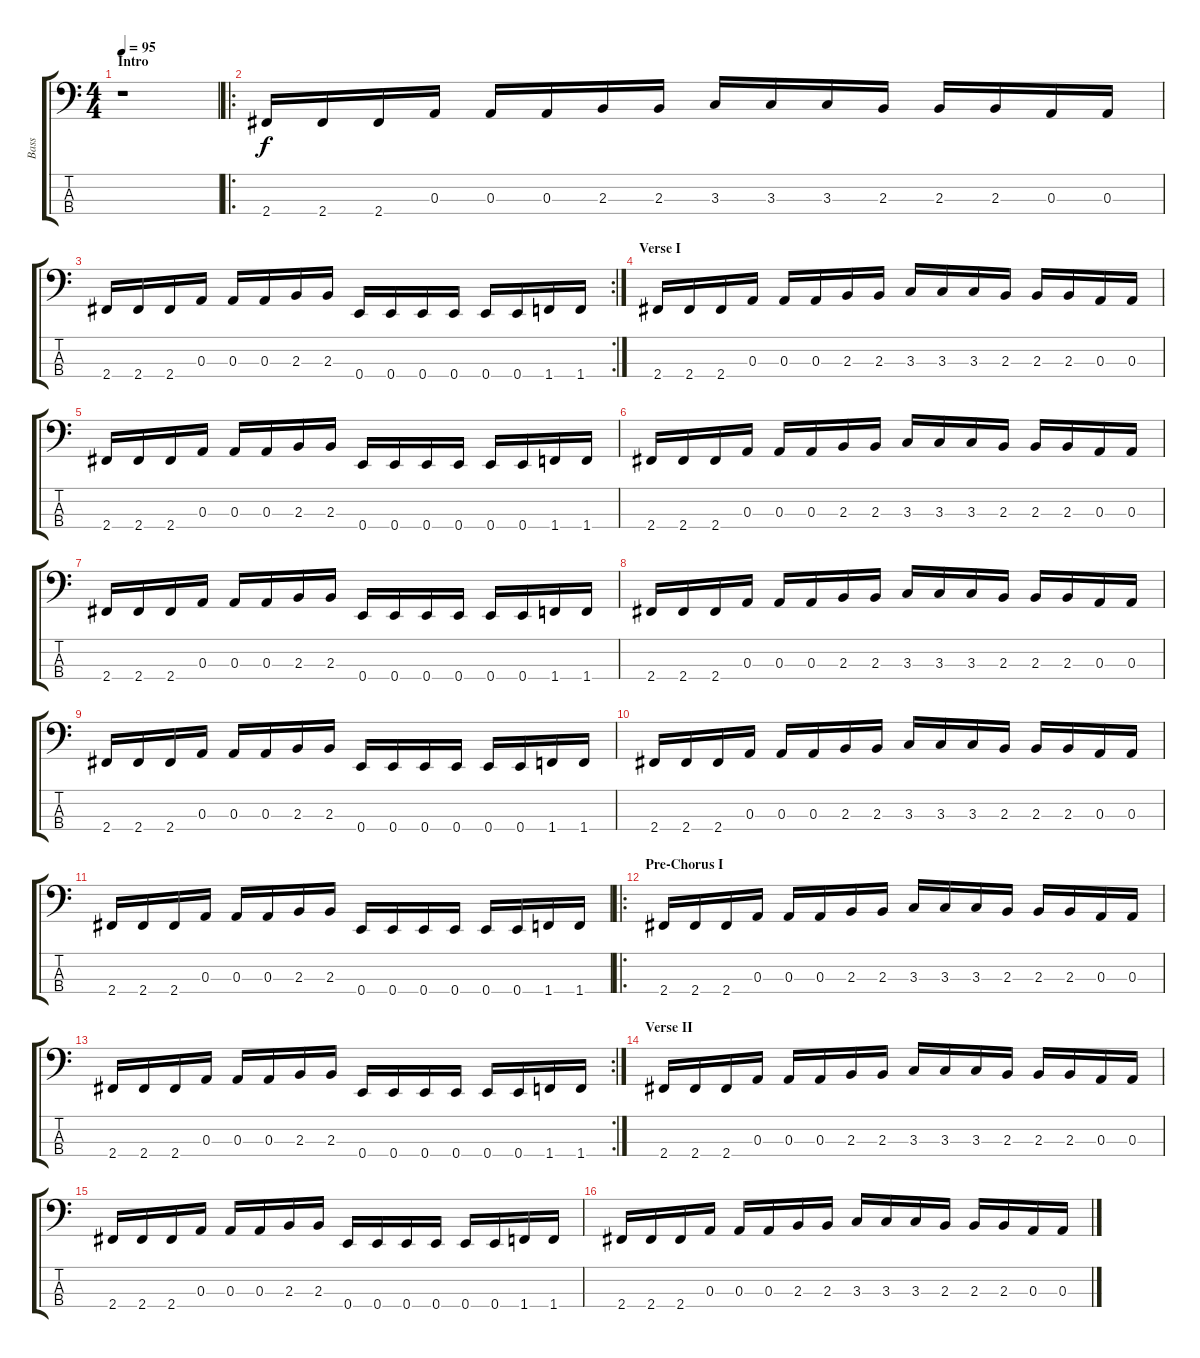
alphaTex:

\track ("Bass" "Bass") {instrument electricbasspick}
\staff {score tabs}
\tuning (G2 D2 A1 E1) {hide}
\ts (4 4)
\section ("" "Intro")
\tempo 95
\clef f4
\ks c
r.1{dy f instrument electricbasspick} |
\ro
2.4.16 2.4.16 2.4.16 0.3.16 0.3.16 0.3.16 2.3.16 2.3.16 3.3.16 3.3.16 3.3.16 2.3.16 2.3.16 2.3.16 0.3.16 0.3.16 |
\rc 2
2.4.16 2.4.16 2.4.16 0.3.16 0.3.16 0.3.16 2.3.16 2.3.16 0.4.16 0.4.16 0.4.16 0.4.16 0.4.16 0.4.16 1.4.16 1.4.16 |
\section ("" "Verse I")
2.4.16 2.4.16 2.4.16 0.3.16 0.3.16 0.3.16 2.3.16 2.3.16 3.3.16 3.3.16 3.3.16 2.3.16 2.3.16 2.3.16 0.3.16 0.3.16 |
2.4.16 2.4.16 2.4.16 0.3.16 0.3.16 0.3.16 2.3.16 2.3.16 0.4.16 0.4.16 0.4.16 0.4.16 0.4.16 0.4.16 1.4.16 1.4.16 |
2.4.16 2.4.16 2.4.16 0.3.16 0.3.16 0.3.16 2.3.16 2.3.16 3.3.16 3.3.16 3.3.16 2.3.16 2.3.16 2.3.16 0.3.16 0.3.16 |
2.4.16 2.4.16 2.4.16 0.3.16 0.3.16 0.3.16 2.3.16 2.3.16 0.4.16 0.4.16 0.4.16 0.4.16 0.4.16 0.4.16 1.4.16 1.4.16 |
2.4.16 2.4.16 2.4.16 0.3.16 0.3.16 0.3.16 2.3.16 2.3.16 3.3.16 3.3.16 3.3.16 2.3.16 2.3.16 2.3.16 0.3.16 0.3.16 |
2.4.16 2.4.16 2.4.16 0.3.16 0.3.16 0.3.16 2.3.16 2.3.16 0.4.16 0.4.16 0.4.16 0.4.16 0.4.16 0.4.16 1.4.16 1.4.16 |
2.4.16 2.4.16 2.4.16 0.3.16 0.3.16 0.3.16 2.3.16 2.3.16 3.3.16 3.3.16 3.3.16 2.3.16 2.3.16 2.3.16 0.3.16 0.3.16 |
2.4.16 2.4.16 2.4.16 0.3.16 0.3.16 0.3.16 2.3.16 2.3.16 0.4.16 0.4.16 0.4.16 0.4.16 0.4.16 0.4.16 1.4.16 1.4.16 |
\ro
\section ("" "Pre-Chorus I")
2.4.16 2.4.16 2.4.16 0.3.16 0.3.16 0.3.16 2.3.16 2.3.16 3.3.16 3.3.16 3.3.16 2.3.16 2.3.16 2.3.16 0.3.16 0.3.16 |
\rc 2
2.4.16 2.4.16 2.4.16 0.3.16 0.3.16 0.3.16 2.3.16 2.3.16 0.4.16 0.4.16 0.4.16 0.4.16 0.4.16 0.4.16 1.4.16 1.4.16 |
\section ("" "Verse II")
2.4.16 2.4.16 2.4.16 0.3.16 0.3.16 0.3.16 2.3.16 2.3.16 3.3.16 3.3.16 3.3.16 2.3.16 2.3.16 2.3.16 0.3.16 0.3.16 |
2.4.16 2.4.16 2.4.16 0.3.16 0.3.16 0.3.16 2.3.16 2.3.16 0.4.16 0.4.16 0.4.16 0.4.16 0.4.16 0.4.16 1.4.16 1.4.16 |
2.4.16 2.4.16 2.4.16 0.3.16 0.3.16 0.3.16 2.3.16 2.3.16 3.3.16 3.3.16 3.3.16 2.3.16 2.3.16 2.3.16 0.3.16 0.3.16
